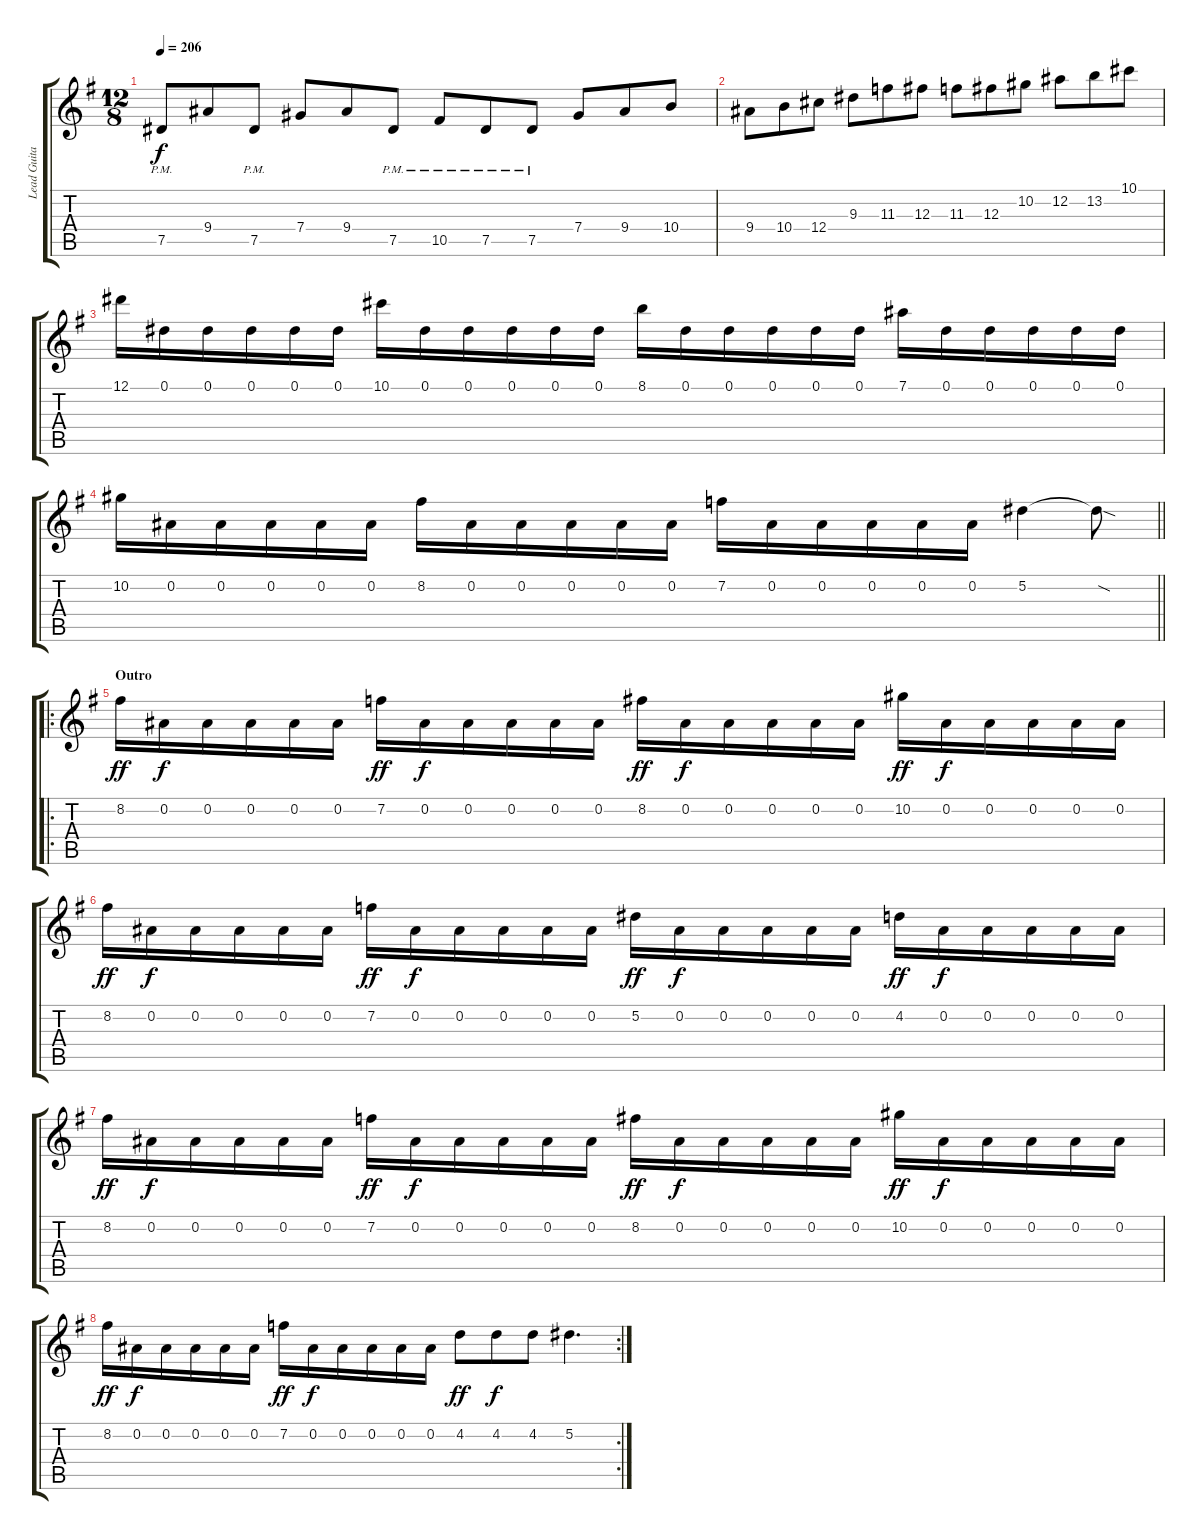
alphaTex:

\track ("Lead Guitar" "Lead Guita") {instrument distortionguitar}
\staff {score tabs}
\tuning (Eb4 Bb3 Gb3 Db3 Ab2 Eb2) {hide}
\ts (12 8)
\tempo 206
\clef g2
\ks g
7.5{pm}.8{dy f} 9.4.8 7.5{pm}.8 7.4.8 9.4.8 7.5{pm}.8 10.5{pm}.8 7.5{pm}.8 7.5{pm}.8 7.4.8 9.4.8 10.4.8 |
9.4.8 10.4.8 12.4.8 9.3.8 11.3.8 12.3.8 11.3.8 12.3.8 10.2.8 12.2.8 13.2.8 10.1.8 |
12.1.16 0.1.16 0.1.16 0.1.16 0.1.16 0.1.16 10.1.16 0.1.16 0.1.16 0.1.16 0.1.16 0.1.16 8.1.16 0.1.16 0.1.16 0.1.16 0.1.16 0.1.16 7.1.16 0.1.16 0.1.16 0.1.16 0.1.16 0.1.16 |
\barLineRight lightlight
10.2.16 0.2.16 0.2.16 0.2.16 0.2.16 0.2.16 8.2.16 0.2.16 0.2.16 0.2.16 0.2.16 0.2.16 7.2.16 0.2.16 0.2.16 0.2.16 0.2.16 0.2.16 5.2.4 5.2{sod t}.8 |
\ro
\section ("" "Outro")
8.2.16{dy ff volume 13 balance 11} 0.2.16{dy f} 0.2.16 0.2.16 0.2.16 0.2.16 7.2.16{dy ff} 0.2.16{dy f} 0.2.16 0.2.16 0.2.16 0.2.16 8.2.16{dy ff} 0.2.16{dy f} 0.2.16 0.2.16 0.2.16 0.2.16 10.2.16{dy ff} 0.2.16{dy f} 0.2.16 0.2.16 0.2.16 0.2.16 |
8.2.16{dy ff} 0.2.16{dy f} 0.2.16 0.2.16 0.2.16 0.2.16 7.2.16{dy ff} 0.2.16{dy f} 0.2.16 0.2.16 0.2.16 0.2.16 5.2.16{dy ff} 0.2.16{dy f} 0.2.16 0.2.16 0.2.16 0.2.16 4.2.16{dy ff} 0.2.16{dy f} 0.2.16 0.2.16 0.2.16 0.2.16 |
8.2.16{dy ff} 0.2.16{dy f} 0.2.16 0.2.16 0.2.16 0.2.16 7.2.16{dy ff} 0.2.16{dy f} 0.2.16 0.2.16 0.2.16 0.2.16 8.2.16{dy ff} 0.2.16{dy f} 0.2.16 0.2.16 0.2.16 0.2.16 10.2.16{dy ff} 0.2.16{dy f} 0.2.16 0.2.16 0.2.16 0.2.16 |
\rc 2
8.2.16{dy ff} 0.2.16{dy f} 0.2.16 0.2.16 0.2.16 0.2.16 7.2.16{dy ff} 0.2.16{dy f} 0.2.16 0.2.16 0.2.16 0.2.16 4.2.8{dy ff} 4.2.8{dy f} 4.2.8 5.2.4{d}
